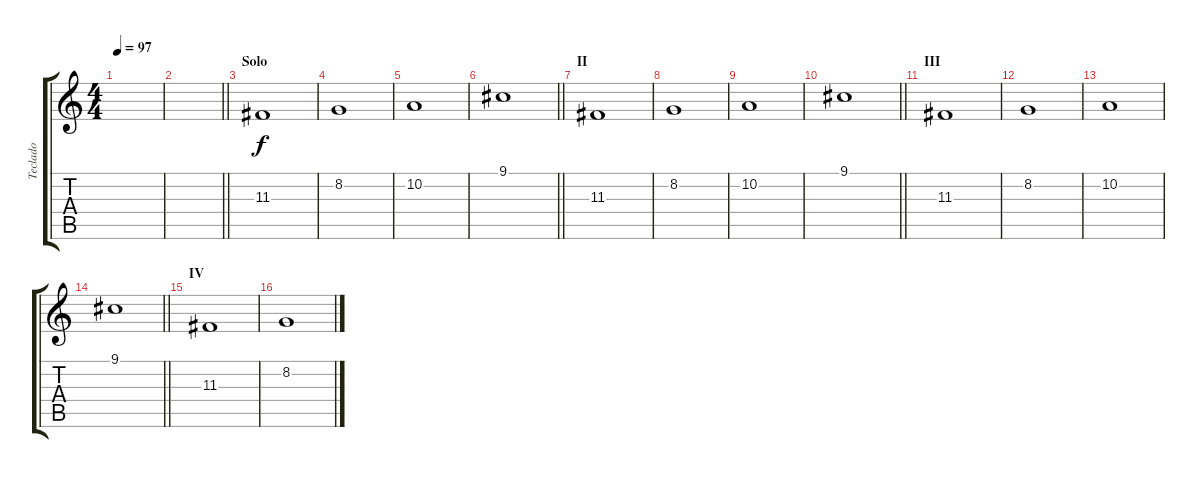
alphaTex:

\track ("Teclado" "Teclado") {instrument stringensemble2}
\staff {score tabs}
\tuning (E4 B3 G3 D3 A2 D2) {hide}
\ts (4 4)
\tempo 97
\clef g2
\ks c
|
\barLineRight lightlight
|
\section ("" "Solo")
11.3.1 |
8.2.1 |
10.2.1 |
\barLineRight lightlight
9.1.1 |
\section ("" "II")
11.3.1 |
8.2.1 |
10.2.1 |
\barLineRight lightlight
9.1.1 |
\section ("" "III")
11.3.1 |
8.2.1 |
10.2.1 |
\barLineRight lightlight
9.1.1 |
\section ("" "IV")
11.3.1 |
8.2.1
